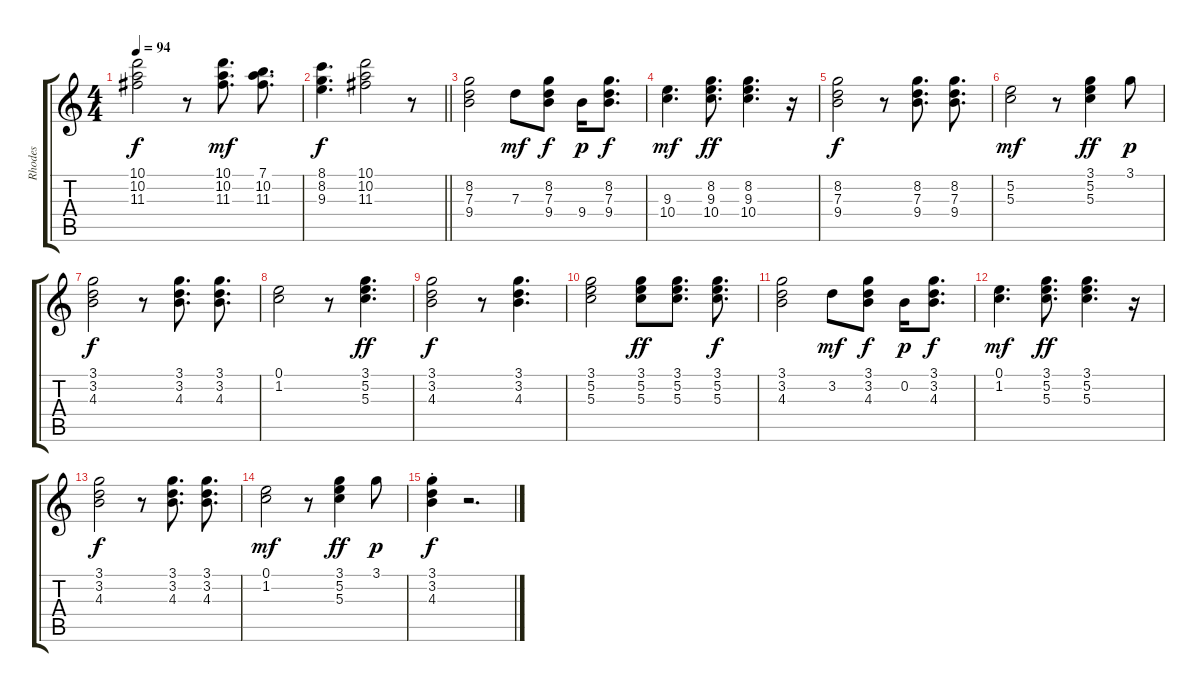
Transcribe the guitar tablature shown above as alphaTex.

\track ("Rhodes" "Rhodes") {instrument electricguitarjazz}
\staff {score tabs}
\tuning (E4 B3 G3 D3 A2 E2) {hide}
\ts (4 4)
\tempo 94
\clef g2
\ks c
(10.1 10.2 11.3).2{dy f} r.8 (10.1 10.2 11.3).8{d dy mf} (7.1 10.2 11.3).8{d} |
\barLineRight lightlight
(8.1 8.2 9.3).4{d dy f} (10.1 10.2 11.3).2 r.8 |
(8.2 7.3 9.4).2 7.3.8{dy mf} (8.2 7.3 9.4).8{dy f} 9.4.16{dy p} (8.2 7.3 9.4).8{d dy f} |
(9.3 10.4).4{d dy mf} (8.2 9.3 10.4).8{d dy ff} (8.2 9.3 10.4).4{d} r.16 |
(8.2 7.3 9.4).2{dy f} r.8 (8.2 7.3 9.4).8{d} (8.2 7.3 9.4).8{d} |
(5.2 5.3).2{dy mf} r.8 (3.1 5.2 5.3).4{dy ff} 3.1.8{dy p} |
(3.1 3.2 4.3).2{dy f} r.8 (3.1 3.2 4.3).8{d} (3.1 3.2 4.3).8{d} |
(0.1 1.2).2 r.8 (3.1 5.2 5.3).4{d dy ff} |
(3.1 3.2 4.3).2{dy f} r.8 (3.1 3.2 4.3).4{d} |
(3.1 5.2 5.3).2 (3.1 5.2 5.3).8{dy ff} (3.1 5.2 5.3).8{d} (3.1 5.2 5.3).8{d dy f} |
(3.1 3.2 4.3).2 3.2.8{dy mf} (3.1 3.2 4.3).8{dy f} 0.2.16{dy p} (3.1 3.2 4.3).8{d dy f} |
(0.1 1.2).4{d dy mf} (3.1 5.2 5.3).8{d dy ff} (3.1 5.2 5.3).4{d} r.16 |
(3.1 3.2 4.3).2{dy f} r.8 (3.1 3.2 4.3).8{d} (3.1 3.2 4.3).8{d} |
(0.1 1.2).2{dy mf} r.8 (3.1 5.2 5.3).4{dy ff} 3.1.8{dy p} |
(3.1{st} 3.2{st} 4.3{st}).4{dy f} r.2{d}
